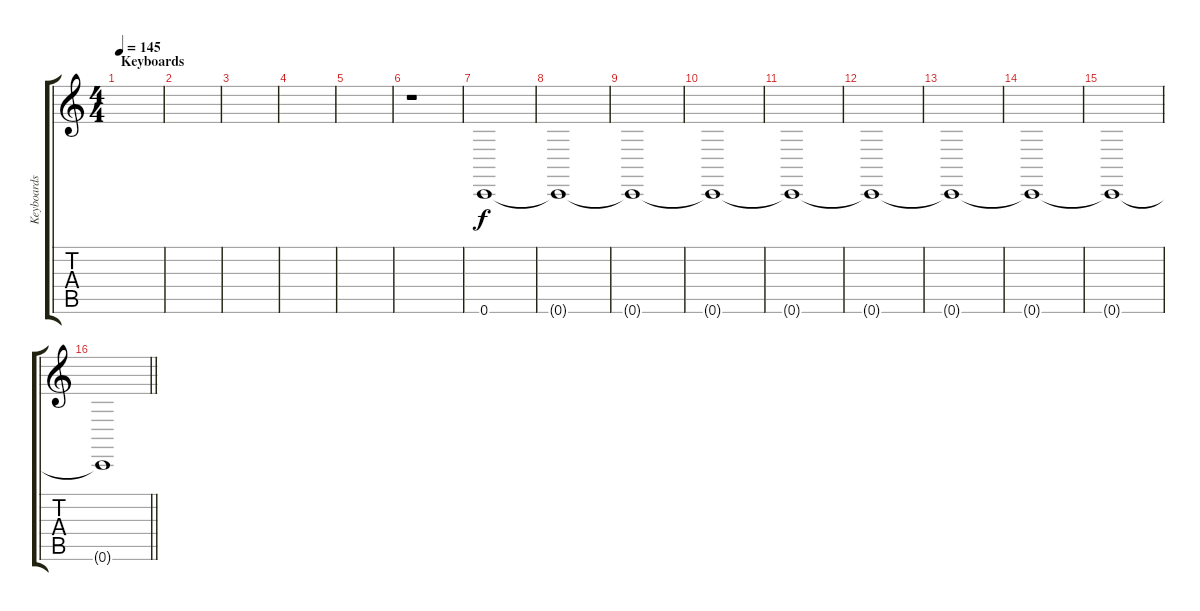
\track ("Keyboards 4" "Keyboards ") {instrument lead2sawtooth}
\staff {score tabs}
\tuning (C4 G3 Eb3 Bb2 F2 C2) {hide}
\ts (4 4)
\section ("" "Keyboards")
\tempo 145
\tempo 110
\tempo 145
\clef g2
\ks c
|
|
|
|
|
r.1{volume 0} |
0.6.1{volume 13} |
0.6{t}.1 |
0.6{t}.1 |
0.6{t}.1 |
0.6{t}.1 |
0.6{t}.1 |
0.6{t}.1 |
0.6{t}.1 |
0.6{t}.1 |
\barLineRight lightlight
0.6{t}.1
